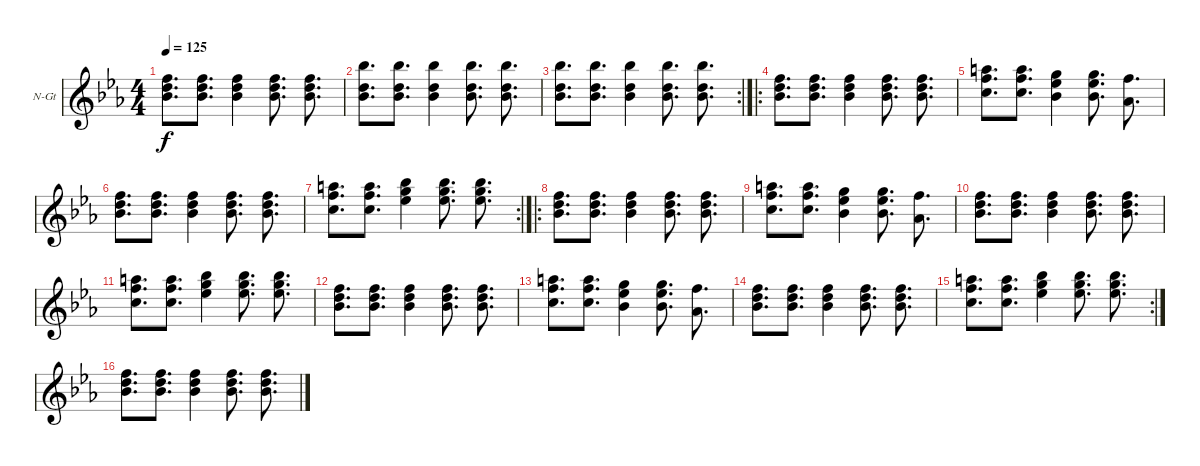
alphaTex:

\bracketExtendMode groupsimilarinstruments
\firstSystemTrackNameOrientation horizontal
\otherSystemsTrackNameOrientation horizontal
\track ("Дорожка 1" "N-Gt") {instrument acousticguitarnylon}
\staff {score}
\tuning (E4 B3 G3 D3 A2 E2)
\ts (4 4)
\tempo 125
\clef g2
\ks eb
(1.1 3.2 3.3).8{d dy f} (1.1 3.2 3.3).8{d} (1.1 3.2 3.3).4 (1.1 3.2 3.3).8{d} (1.1 3.2 3.3).8{d} |
(6.1 3.2 3.3).8{d} (6.1 3.2 3.3).8{d} (6.1 3.2 3.3).4 (6.1 3.2 3.3).8{d} (6.1 3.2 3.3).8{d} |
\rc 2
(6.1 3.2 3.3).8{d} (6.1 3.2 3.3).8{d} (6.1 3.2 3.3).4 (6.1 3.2 3.3).8{d} (6.1 3.2 3.3).8{d} |
\ro
(1.1 3.2 3.3).8{d} (1.1 3.2 3.3).8{d} (1.1 3.2 3.3).4 (1.1 3.2 3.3).8{d} (1.1 3.2 3.3).8{d} |
(1.1 1.2 14.3).8{d} (1.1 1.2 14.3).8{d} (3.1 4.2 3.3).4 (3.1 4.2 3.3).8{d} (1.1 1.3).8{d} |
(1.1 3.2 3.3).8{d} (1.1 3.2 3.3).8{d} (1.1 3.2 3.3).4 (1.1 3.2 3.3).8{d} (1.1 3.2 3.3).8{d} |
\rc 2
(1.1 1.2 14.3).8{d} (1.1 1.2 14.3).8{d} (3.1 4.2 15.3).4 (3.1 4.2 15.3).8{d} (3.1 4.2 15.3).8{d} |
\ro
(1.1 3.2 3.3).8{d} (1.1 3.2 3.3).8{d} (1.1 3.2 3.3).4 (1.1 3.2 3.3).8{d} (1.1 3.2 3.3).8{d} |
(1.1 1.2 14.3).8{d} (1.1 1.2 14.3).8{d} (3.1 4.2 3.3).4 (3.1 4.2 3.3).8{d} (1.1 1.3).8{d} |
(1.1 3.2 3.3).8{d} (1.1 3.2 3.3).8{d} (1.1 3.2 3.3).4 (1.1 3.2 3.3).8{d} (1.1 3.2 3.3).8{d} |
(1.1 1.2 14.3).8{d} (1.1 1.2 14.3).8{d} (3.1 4.2 15.3).4 (3.1 4.2 15.3).8{d} (3.1 4.2 15.3).8{d} |
(1.1 3.2 3.3).8{d} (1.1 3.2 3.3).8{d} (1.1 3.2 3.3).4 (1.1 3.2 3.3).8{d} (1.1 3.2 3.3).8{d} |
(1.1 1.2 14.3).8{d} (1.1 1.2 14.3).8{d} (3.1 4.2 3.3).4 (3.1 4.2 3.3).8{d} (1.1 1.3).8{d} |
(1.1 3.2 3.3).8{d} (1.1 3.2 3.3).8{d} (1.1 3.2 3.3).4 (1.1 3.2 3.3).8{d} (1.1 3.2 3.3).8{d} |
\rc 2
(1.1 1.2 14.3).8{d} (1.1 1.2 14.3).8{d} (3.1 4.2 15.3).4 (3.1 4.2 15.3).8{d} (3.1 4.2 15.3).8{d} |
(1.1 3.2 3.3).8{d} (1.1 3.2 3.3).8{d} (1.1 3.2 3.3).4 (1.1 3.2 3.3).8{d} (1.1 3.2 3.3).8{d}
